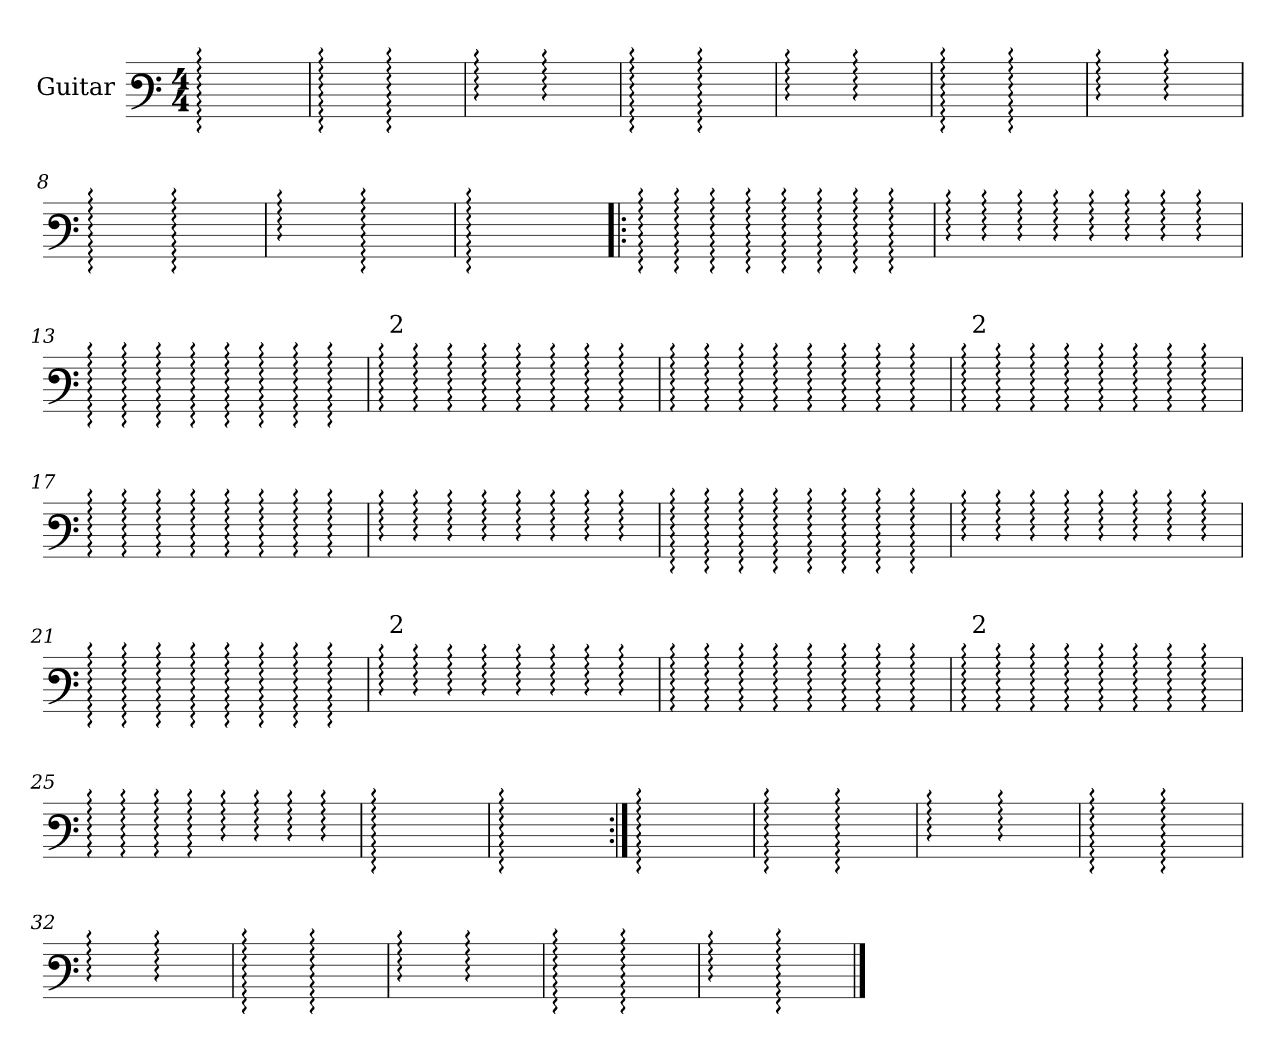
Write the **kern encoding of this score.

**kern	**text
*part1	*part1
*staff1	*staff1
*I"Guitar	*
*I'Guit.	*
*stria6	*
*	*
*k[]	*
*M4/4	*
=1	=1
!	!LO:LY:b
1EEyy: 1AAyy: 1Dyy: 1Gyy: 1Byy: 1eyy:	你
=2	=2
!	!LO:LY:b
2EE\yy: 2AA\yy: 2D\yy: 2G\yy: 2B\yy: 2e\yy:	陪我步入
!	!LO:LY:b
2EE\yy: 2AA\yy: 2D\yy: 2G\yy: 2B\yy: 2e\yy:	蝉夏
=3	=3
!	!LO:LY:b
2D\yy: 2G\yy: 2B\yy: 2e\yy:	越过城市
!	!LO:LY:b
2D\yy: 2G\yy: 2B\yy: 2e\yy:	喧嚣
=4	=4
!	!LO:LY:b
2EE\yy: 2AA\yy: 2D\yy: 2G\yy: 2B\yy: 2e\yy:	歌声还在
!	!LO:LY:b
2EE\yy: 2AA\yy: 2D\yy: 2G\yy: 2B\yy: 2e\yy:	游走你
!!LO:LB:g=z
=5	=5
!	!LO:LY:b
2D\yy: 2G\yy: 2B\yy: 2e\yy:	榴花般的
!	!LO:LY:b
2D\yy: 2G\yy: 2B\yy: 2e\yy:	双眸
=6	=6
!	!LO:LY:b
2EE\yy: 2AA\yy: 2D\yy: 2G\yy: 2B\yy: 2e\yy:	不见你的
!	!LO:LY:b
2EE\yy: 2AA\yy: 2D\yy: 2G\yy: 2B\yy: 2e\yy:	温柔
=7	=7
!	!LO:LY:b
2D\yy: 2G\yy: 2B\yy: 2e\yy:	丢失花间
!	!LO:LY:b
2D\yy: 2G\yy: 2B\yy: 2e\yy:	欢笑
!!LO:LB:g=z
=8	=8
!	!LO:LY:b
2EE\yy: 2AA\yy: 2D\yy: 2G\yy: 2B\yy: 2e\yy:	岁月无法
!	!LO:LY:b
2EE\yy: 2AA\yy: 2D\yy: 2G\yy: 2B\yy: 2e\yy:	停留
=9	=9
!	!LO:LY:b
2D\yy: 2G\yy: 2B\yy: 2e\yy:	流云的等
!	!LO:LY:b
2EE\yy: 2AA\yy: 2D\yy: 2G\yy: 2B\yy: 2e\yy:	候
=10	=10
!	!LO:LY:b
1EEyy: 1AAyy: 1Dyy: 1Gyy: 1Byy: 1eyy:	我真的
!!LO:LB:g=z
=11!|:	=11!|:
!	!LO:LY:b
8EE\yy: 8AA\yy: 8D\yy: 8G\yy: 8B\yy: 8e\yy:L	好
8EE\yy: 8AA\yy: 8D\yy: 8G\yy: 8B\yy: 8e\yy:	.
!	!LO:LY:b
8EE\yy: 8AA\yy: 8D\yy: 8G\yy: 8B\yy: 8e\yy:	想
!	!LO:LY:b
8EE\yy: 8AA\yy: 8D\yy: 8G\yy: 8B\yy: 8e\yy:J	你
8EE\yy: 8AA\yy: 8D\yy: 8G\yy: 8B\yy: 8e\yy:L	.
!	!LO:LY:b
8EE\yy: 8AA\yy: 8D\yy: 8G\yy: 8B\yy: 8e\yy:	在
!	!LO:LY:b
8EE\yy: 8AA\yy: 8D\yy: 8G\yy: 8B\yy: 8e\yy:	每
!	!LO:LY:b
8EE\yy: 8AA\yy: 8D\yy: 8G\yy: 8B\yy: 8e\yy:J	一
=12	=12
!	!LO:LY:b
8D\yy: 8G\yy: 8B\yy: 8e\yy:L	个
8D\yy: 8G\yy: 8B\yy: 8e\yy:	.
!	!LO:LY:b
8D\yy: 8G\yy: 8B\yy: 8e\yy:	雨
!	!LO:LY:b
8D\yy: 8G\yy: 8B\yy: 8e\yy:J	季
8D\yy: 8G\yy: 8B\yy: 8e\yy:L	.
!	!LO:LY:b
8D\yy: 8G\yy: 8B\yy: 8e\yy:	你
!	!LO:LY:b
8D\yy: 8G\yy: 8B\yy: 8e\yy:	选
!	!LO:LY:b
8D\yy: 8G\yy: 8B\yy: 8e\yy:J	择
!!LO:LB:g=z
=13	=13
!	!LO:LY:b
8EE\yy: 8AA\yy: 8D\yy: 8G\yy: 8B\yy: 8e\yy:L	遗
8EE\yy: 8AA\yy: 8D\yy: 8G\yy: 8B\yy: 8e\yy:	.
!	!LO:LY:b
8EE\yy: 8AA\yy: 8D\yy: 8G\yy: 8B\yy: 8e\yy:	忘
!	!LO:LY:b
8EE\yy: 8AA\yy: 8D\yy: 8G\yy: 8B\yy: 8e\yy:J	的
8EE\yy: 8AA\yy: 8D\yy: 8G\yy: 8B\yy: 8e\yy:L	.
!	!LO:LY:b
8EE\yy: 8AA\yy: 8D\yy: 8G\yy: 8B\yy: 8e\yy:	是
!	!LO:LY:b
8EE\yy: 8AA\yy: 8D\yy: 8G\yy: 8B\yy: 8e\yy:	我
!	!LO:LY:b
8EE\yy: 8AA\yy: 8D\yy: 8G\yy: 8B\yy: 8e\yy:J	最
=14	=14
!LO:TX:a:t=2	!
!	!LO:LY:b
8AA\yy: 8D\yy: 8G\yy: 8B\yy: 8e\yy:L	不
8AA\yy: 8D\yy: 8G\yy: 8B\yy: 8e\yy:	.
!	!LO:LY:b
8AA\yy: 8D\yy: 8G\yy: 8B\yy: 8e\yy:	舍
!	!LO:LY:b
8AA\yy: 8D\yy: 8G\yy: 8B\yy: 8e\yy:J	的
8AA\yy: 8D\yy: 8G\yy: 8B\yy: 8e\yy:L	.
8AA\yy: 8D\yy: 8G\yy: 8B\yy: 8e\yy:	.
!	!LO:LY:b
8AA\yy: 8D\yy: 8G\yy: 8B\yy: 8e\yy:	纸
!	!LO:LY:b
8AA\yy: 8D\yy: 8G\yy: 8B\yy: 8e\yy:J	短
!!LO:PB:g=z
=15	=15
!	!LO:LY:b
8AA\yy: 8D\yy: 8G\yy: 8B\yy: 8e\yy:L	情
!	!LO:LY:b
8AA\yy: 8D\yy: 8G\yy: 8B\yy: 8e\yy:	长
8AA\yy: 8D\yy: 8G\yy: 8B\yy: 8e\yy:	.
!	!LO:LY:b
8AA\yy: 8D\yy: 8G\yy: 8B\yy: 8e\yy:J	啊
8AA\yy: 8D\yy: 8G\yy: 8B\yy: 8e\yy:L	.
!	!LO:LY:b
8AA\yy: 8D\yy: 8G\yy: 8B\yy: 8e\yy:	道
!	!LO:LY:b
8AA\yy: 8D\yy: 8G\yy: 8B\yy: 8e\yy:	不
!	!LO:LY:b
8AA\yy: 8D\yy: 8G\yy: 8B\yy: 8e\yy:J	尽
=16	=16
!LO:TX:a:t=2	!
!	!LO:LY:b
8AA\yy: 8D\yy: 8G\yy: 8B\yy: 8e\yy:L	太
!	!LO:LY:b
8AA\yy: 8D\yy: 8G\yy: 8B\yy: 8e\yy:	多
8AA\yy: 8D\yy: 8G\yy: 8B\yy: 8e\yy:	.
!	!LO:LY:b
8AA\yy: 8D\yy: 8G\yy: 8B\yy: 8e\yy:J	涟
!	!LO:LY:b
8AA\yy: 8D\yy: 8G\yy: 8B\yy: 8e\yy:L	漪
8AA\yy: 8D\yy: 8G\yy: 8B\yy: 8e\yy:	.
!	!LO:LY:b
8AA\yy: 8D\yy: 8G\yy: 8B\yy: 8e\yy:	我
!	!LO:LY:b
8AA\yy: 8D\yy: 8G\yy: 8B\yy: 8e\yy:J	的
!!LO:LB:g=z
=17	=17
!	!LO:LY:b
8AA\yy: 8D\yy: 8G\yy: 8B\yy: 8e\yy:L	故
!	!LO:LY:b
8AA\yy: 8D\yy: 8G\yy: 8B\yy: 8e\yy:	事
!	!LO:LY:b
8AA\yy: 8D\yy: 8G\yy: 8B\yy: 8e\yy:	都
!	!LO:LY:b
8AA\yy: 8D\yy: 8G\yy: 8B\yy: 8e\yy:J	是
!	!LO:LY:b
8AA\yy: 8D\yy: 8G\yy: 8B\yy: 8e\yy:L	关
!	!LO:LY:b
8AA\yy: 8D\yy: 8G\yy: 8B\yy: 8e\yy:	于
8AA\yy: 8D\yy: 8G\yy: 8B\yy: 8e\yy:	.
!	!LO:LY:b
8AA\yy: 8D\yy: 8G\yy: 8B\yy: 8e\yy:J	你
=18	=18
!	!LO:LY:b
8D\yy: 8G\yy: 8B\yy: 8e\yy:L	啊
8D\yy: 8G\yy: 8B\yy: 8e\yy:	.
8D\yy: 8G\yy: 8B\yy: 8e\yy:	.
8D\yy: 8G\yy: 8B\yy: 8e\yy:J	.
8D\yy: 8G\yy: 8B\yy: 8e\yy:L	.
!	!LO:LY:b
8D\yy: 8G\yy: 8B\yy: 8e\yy:	怎
!	!LO:LY:b
8D\yy: 8G\yy: 8B\yy: 8e\yy:	么
!	!LO:LY:b
8D\yy: 8G\yy: 8B\yy: 8e\yy:J	会
!!LO:LB:g=z
=19	=19
!	!LO:LY:b
8EE\yy: 8AA\yy: 8D\yy: 8G\yy: 8B\yy: 8e\yy:L	爱
!	!LO:LY:b
8EE\yy: 8AA\yy: 8D\yy: 8G\yy: 8B\yy: 8e\yy:	上
!	!LO:LY:b
8EE\yy: 8AA\yy: 8D\yy: 8G\yy: 8B\yy: 8e\yy:	了
!	!LO:LY:b
8EE\yy: 8AA\yy: 8D\yy: 8G\yy: 8B\yy: 8e\yy:J	他
8EE\yy: 8AA\yy: 8D\yy: 8G\yy: 8B\yy: 8e\yy:L	.
!	!LO:LY:b
8EE\yy: 8AA\yy: 8D\yy: 8G\yy: 8B\yy: 8e\yy:	并
!	!LO:LY:b
8EE\yy: 8AA\yy: 8D\yy: 8G\yy: 8B\yy: 8e\yy:	决
!	!LO:LY:b
8EE\yy: 8AA\yy: 8D\yy: 8G\yy: 8B\yy: 8e\yy:J	定
=20	=20
!	!LO:LY:b
8D\yy: 8G\yy: 8B\yy: 8e\yy:L	跟
!	!LO:LY:b
8D\yy: 8G\yy: 8B\yy: 8e\yy:	他
!	!LO:LY:b
8D\yy: 8G\yy: 8B\yy: 8e\yy:	回
!	!LO:LY:b
8D\yy: 8G\yy: 8B\yy: 8e\yy:J	家
8D\yy: 8G\yy: 8B\yy: 8e\yy:L	.
!	!LO:LY:b
8D\yy: 8G\yy: 8B\yy: 8e\yy:	放
!	!LO:LY:b
8D\yy: 8G\yy: 8B\yy: 8e\yy:	弃
8D\yy: 8G\yy: 8B\yy: 8e\yy:J	了
!!LO:LB:g=z
=21	=21
!	!LO:LY:b
8EE\yy: 8AA\yy: 8D\yy: 8G\yy: 8B\yy: 8e\yy:L	我
!	!LO:LY:b
8EE\yy: 8AA\yy: 8D\yy: 8G\yy: 8B\yy: 8e\yy:	的
!	!LO:LY:b
8EE\yy: 8AA\yy: 8D\yy: 8G\yy: 8B\yy: 8e\yy:	所
!	!LO:LY:b
8EE\yy: 8AA\yy: 8D\yy: 8G\yy: 8B\yy: 8e\yy:J	有
!	!LO:LY:b
8EE\yy: 8AA\yy: 8D\yy: 8G\yy: 8B\yy: 8e\yy:L	我
!	!LO:LY:b
8EE\yy: 8AA\yy: 8D\yy: 8G\yy: 8B\yy: 8e\yy:	的
!	!LO:LY:b
8EE\yy: 8AA\yy: 8D\yy: 8G\yy: 8B\yy: 8e\yy:	一
!	!LO:LY:b
8EE\yy: 8AA\yy: 8D\yy: 8G\yy: 8B\yy: 8e\yy:J	切
=22	=22
!LO:TX:a:t=2	!
!	!LO:LY:b
8D\yy: 8G\yy: 8B\yy: 8e\yy:L	无
!	!LO:LY:b
8D\yy: 8G\yy: 8B\yy: 8e\yy:	所
8D\yy: 8G\yy: 8B\yy: 8e\yy:	.
!	!LO:LY:b
8D\yy: 8G\yy: 8B\yy: 8e\yy:J	谓
8D\yy: 8G\yy: 8B\yy: 8e\yy:L	.
8D\yy: 8G\yy: 8B\yy: 8e\yy:	.
!	!LO:LY:b
8D\yy: 8G\yy: 8B\yy: 8e\yy:	纸
!	!LO:LY:b
8D\yy: 8G\yy: 8B\yy: 8e\yy:J	短
!!LO:LB:g=z
=23	=23
!	!LO:LY:b
8AA\yy: 8D\yy: 8G\yy: 8B\yy: 8e\yy:L	情
!	!LO:LY:b
8AA\yy: 8D\yy: 8G\yy: 8B\yy: 8e\yy:	长
8AA\yy: 8D\yy: 8G\yy: 8B\yy: 8e\yy:	.
!	!LO:LY:b
8AA\yy: 8D\yy: 8G\yy: 8B\yy: 8e\yy:J	啊
8AA\yy: 8D\yy: 8G\yy: 8B\yy: 8e\yy:L	.
!	!LO:LY:b
8AA\yy: 8D\yy: 8G\yy: 8B\yy: 8e\yy:	诉
!	!LO:LY:b
8AA\yy: 8D\yy: 8G\yy: 8B\yy: 8e\yy:	不
!	!LO:LY:b
8AA\yy: 8D\yy: 8G\yy: 8B\yy: 8e\yy:J	完
=24	=24
!LO:TX:a:t=2	!
!	!LO:LY:b
8AA\yy: 8D\yy: 8G\yy: 8B\yy: 8e\yy:L	当
!	!LO:LY:b
8AA\yy: 8D\yy: 8G\yy: 8B\yy: 8e\yy:	时
8AA\yy: 8D\yy: 8G\yy: 8B\yy: 8e\yy:	.
!	!LO:LY:b
8AA\yy: 8D\yy: 8G\yy: 8B\yy: 8e\yy:J	年
!	!LO:LY:b
8AA\yy: 8D\yy: 8G\yy: 8B\yy: 8e\yy:L	少
8AA\yy: 8D\yy: 8G\yy: 8B\yy: 8e\yy:	.
8AA\yy: 8D\yy: 8G\yy: 8B\yy: 8e\yy:	.
!	!LO:LY:b
8AA\yy: 8D\yy: 8G\yy: 8B\yy: 8e\yy:J	我的
!!LO:PB:g=z
=25	=25
!	!LO:LY:b
8AA\yy: 8D\yy: 8G\yy: 8B\yy: 8e\yy:L	故
!	!LO:LY:b
8AA\yy: 8D\yy: 8G\yy: 8B\yy: 8e\yy:	事
!	!LO:LY:b
8AA\yy: 8D\yy: 8G\yy: 8B\yy: 8e\yy:	还
!	!LO:LY:b
8AA\yy: 8D\yy: 8G\yy: 8B\yy: 8e\yy:J	是
!	!LO:LY:b
8D\yy: 8G\yy: 8B\yy: 8e\yy:L	关
!	!LO:LY:b
8D\yy: 8G\yy: 8B\yy: 8e\yy:	于
8D\yy: 8G\yy: 8B\yy: 8e\yy:	.
!	!LO:LY:b
8D\yy: 8G\yy: 8B\yy: 8e\yy:J	你
=26	=26
!	!LO:LY:b
1EEyy: 1AAyy: 1Dyy: 1Gyy: 1Byy: 1eyy:	啊
=27	=27
!	!LO:LY:b
1EEyy: 1AAyy: 1Dyy: 1Gyy: 1Byy: 1eyy:	我真的
!!LO:LB:g=z
=28:|!	=28:|!
!	!LO:LY:b
1EEyy: 1AAyy: 1Dyy: 1Gyy: 1Byy: 1eyy:	你
=29	=29
!	!LO:LY:b
2EE\yy: 2AA\yy: 2D\yy: 2G\yy: 2B\yy: 2e\yy:	陪我步入
!	!LO:LY:b
2EE\yy: 2AA\yy: 2D\yy: 2G\yy: 2B\yy: 2e\yy:	蝉夏
=30	=30
!	!LO:LY:b
2D\yy: 2G\yy: 2B\yy: 2e\yy:	越过城市
!	!LO:LY:b
2D\yy: 2G\yy: 2B\yy: 2e\yy:	喧嚣
=31	=31
!	!LO:LY:b
2EE\yy: 2AA\yy: 2D\yy: 2G\yy: 2B\yy: 2e\yy:	歌声还在
!	!LO:LY:b
2EE\yy: 2AA\yy: 2D\yy: 2G\yy: 2B\yy: 2e\yy:	游走你
!!LO:LB:g=z
=32	=32
!	!LO:LY:b
2D\yy: 2G\yy: 2B\yy: 2e\yy:	榴花般的
!	!LO:LY:b
2D\yy: 2G\yy: 2B\yy: 2e\yy:	双眸
=33	=33
!	!LO:LY:b
2EE\yy: 2AA\yy: 2D\yy: 2G\yy: 2B\yy: 2e\yy:	不见你的
!	!LO:LY:b
2EE\yy: 2AA\yy: 2D\yy: 2G\yy: 2B\yy: 2e\yy:	温柔
=34	=34
!	!LO:LY:b
2D\yy: 2G\yy: 2B\yy: 2e\yy:	丢失花间
!	!LO:LY:b
2D\yy: 2G\yy: 2B\yy: 2e\yy:	欢笑
!!LO:LB:g=z
=35	=35
!	!LO:LY:b
2EE\yy: 2AA\yy: 2D\yy: 2G\yy: 2B\yy: 2e\yy:	岁月无法
!	!LO:LY:b
2EE\yy: 2AA\yy: 2D\yy: 2G\yy: 2B\yy: 2e\yy:	停留
=36	=36
!	!LO:LY:b
2D\yy: 2G\yy: 2B\yy: 2e\yy:	流云的等
!	!LO:LY:b
2EE\yy: 2AA\yy: 2D\yy: 2G\yy: 2B\yy: 2e\yy:	候
==	==
*-	*-
